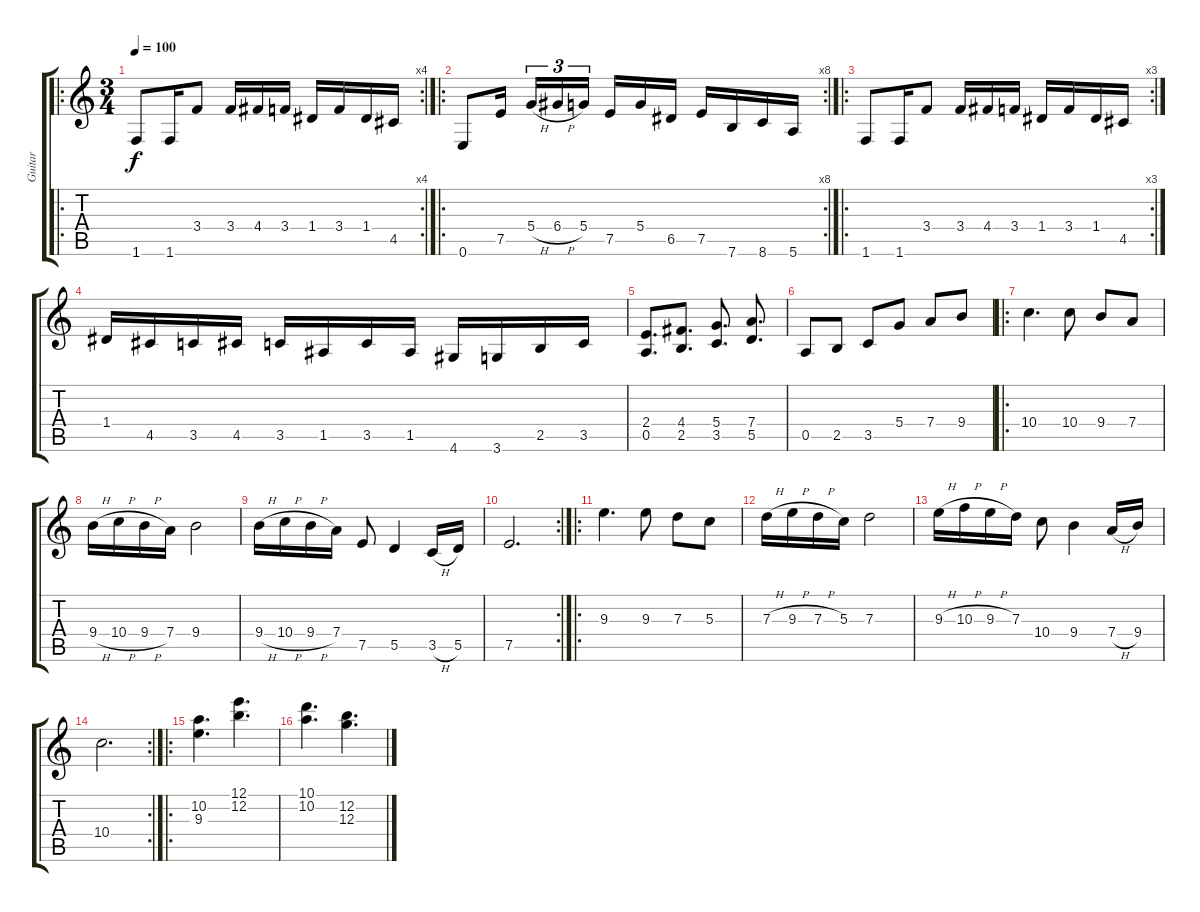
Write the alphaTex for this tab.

\track ("Guitar" "Guitar") {instrument distortionguitar}
\staff {score tabs}
\tuning (E4 B3 G3 D3 A2 E2) {hide}
\ro
\rc 4
\ts (3 4)
\tempo 100
\clef g2
\ks c
1.6.8{dy f} 1.6.16 3.4.8 3.4.16 4.4.16 3.4.16 1.4.16 3.4.16 1.4.16 4.5.16 |
\ro
\rc 8
0.6.8 7.5.16{beam splitsecondary} 5.4{h}.16{tu (3 2)} 6.4{h}.16{tu (3 2)} 5.4.16{tu (3 2) beam splitsecondary} 7.5.16 5.4.16 6.5.16 7.5.16 7.6.16 8.6.16 5.6.16 |
\ro
\rc 3
1.6.8 1.6.16 3.4.8 3.4.16 4.4.16 3.4.16 1.4.16 3.4.16 1.4.16 4.5.16 |
1.4.16 4.5.16 3.5.16 4.5.16 3.5.16 1.5.16 3.5.16 1.5.16 4.6.16 3.6.16 2.5.16 3.5.16 |
(2.4 0.5).8{d} (4.4 2.5).8{d} (5.4 3.5).8{d} (7.4 5.5).8{d} |
0.5.8 2.5.8 3.5.8 5.4.8 7.4.8 9.4.8 |
\ro
10.4.4{d} 10.4.8 9.4.8 7.4.8 |
9.4{h}.16 10.4{h}.16 9.4{h}.16 7.4.16 9.4.2 |
9.4{h}.16 10.4{h}.16 9.4{h}.16 7.4.16 7.5.8 5.5.4 3.5{h}.16 5.5.16 |
\rc 2
7.5.2{d} |
\ro
9.3.4{d} 9.3.8 7.3.8 5.3.8 |
7.3{h}.16 9.3{h}.16 7.3{h}.16 5.3.16 7.3.2 |
9.3{h}.16 10.3{h}.16 9.3{h}.16 7.3.16 10.4.8 9.4.4 7.4{h}.16 9.4.16 |
\rc 2
10.4.2{d} |
\ro
(10.2 9.3).4{d instrument overdrivenguitar} (12.1 12.2).4{d} |
(10.1 10.2).4{d} (12.2 12.3).4{d}
